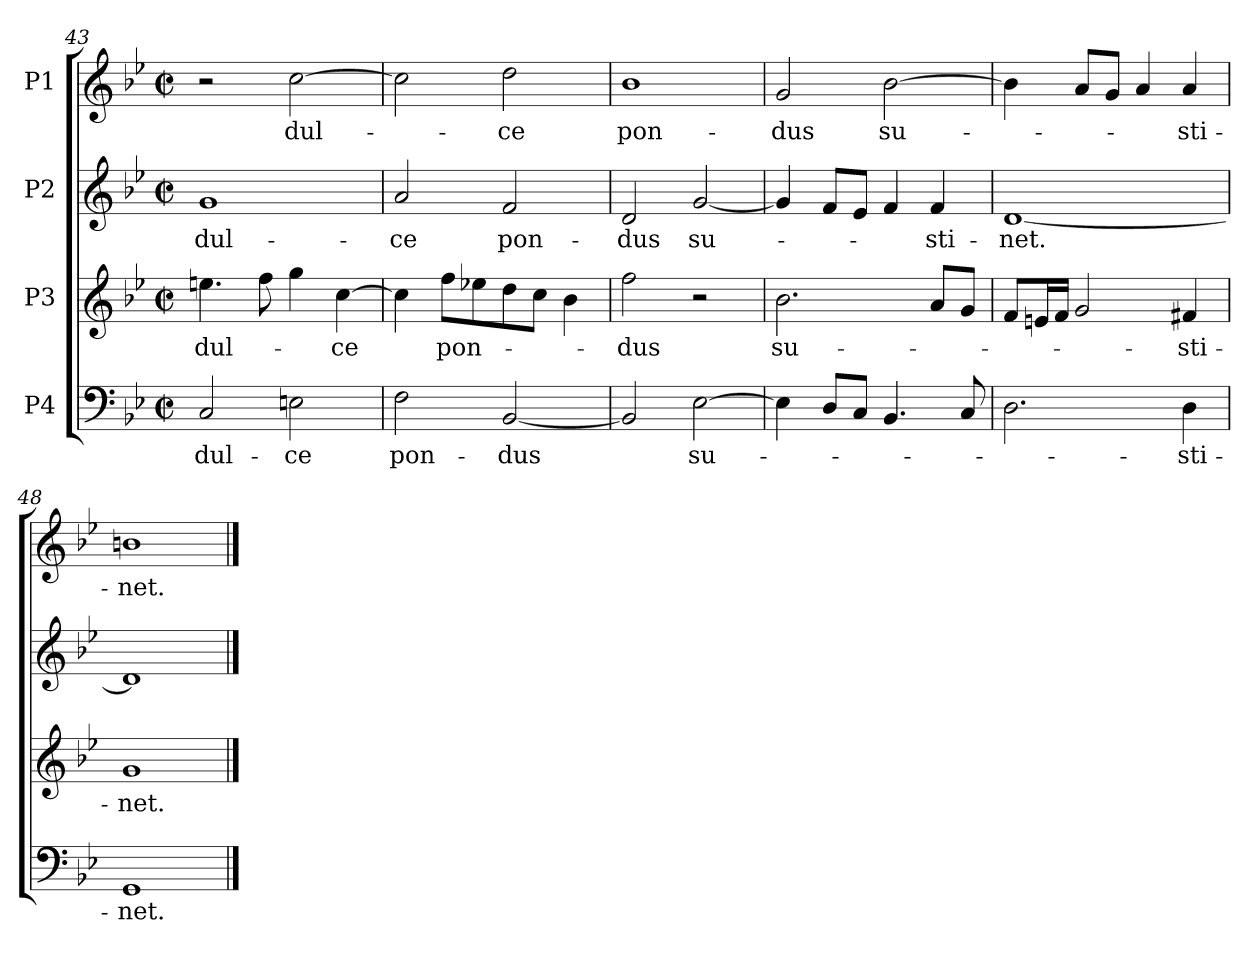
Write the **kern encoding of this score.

**kern	**text	**kern	**text	**kern	**text	**kern	**text
*part4	*part4	*part3	*part3	*part2	*part2	*part1	*part1
*staff4	*staff4	*staff3	*staff3	*staff2	*staff2	*staff1	*staff1
*I"P4	*	*I"P3	*	*I"P2	*	*I"P1	*
!!LO:LB:g=z
*clefF4	*	*clefG2	*	*clefG2	*	*clefG2	*
*k[b-e-]	*	*k[b-e-]	*	*k[b-e-]	*	*k[b-e-]	*
*B-:	*	*B-:	*	*B-:	*	*B-:	*
*M2/2	*	*M2/2	*	*M2/2	*	*M2/2	*
*met(c|)	*	*met(c|)	*	*met(c|)	*	*met(c|)	*
=43	=43	=43	=43	=43	=43	=43	=43
!	!LO:LY:b:color=#000000	!	!	!	!	!	!
!	!	!	!LO:LY:b:color=#000000	!	!	!	!
!	!	!	!	!	!LO:LY:b:color=#000000	!	!
2Ci/	dul-	4.eeni\	dul-	1gi	dul-	2r	.
.	.	8ffi\	.	.	.	.	.
!	!LO:LY:b:color=#000000	!	!	!	!	!	!
!	!	!	!	!	!	!	!LO:LY:b:color=#000000
2Eni\	-ce	4ggi\	.	.	.	[>2cci\	dul-
!	!	!	!LO:LY:b:color=#000000	!	!	!	!
.	.	[>4cci\	-ce	.	.	.	.
=44	=44	=44	=44	=44	=44	=44	=44
!	!LO:LY:b:color=#000000	!	!	!	!	!	!
!	!	!	!	!	!LO:LY:b:color=#000000	!	!
2Fi\	pon-	4cci\]	.	2ai/	-ce	2cci\]	.
!	!	!	!LO:LY:b:color=#000000	!	!	!	!
.	.	8ffi\L	pon-	.	.	.	.
.	.	8ee-Xi\	.	.	.	.	.
!	!LO:LY:b:color=#000000	!	!	!	!	!	!
!	!	!	!	!	!LO:LY:b:color=#000000	!	!
!	!	!	!	!	!	!	!LO:LY:b:color=#000000
[<2BB-i/	-dus	8ddi\	.	2fi/	pon-	2ddi\	-ce
.	.	8cci\J	.	.	.	.	.
.	.	4b-i\	.	.	.	.	.
=45	=45	=45	=45	=45	=45	=45	=45
!	!	!	!LO:LY:b:color=#000000	!	!	!	!
!	!	!	!	!	!LO:LY:b:color=#000000	!	!
!	!	!	!	!	!	!	!LO:LY:b:color=#000000
2BB-i/]	.	2ffi\	-dus	2di/	-dus	1b-i	pon-
!	!LO:LY:b:color=#000000	!	!	!	!	!	!
!	!	!	!	!	!LO:LY:b:color=#000000	!	!
[>2E-i\	su-	2r	.	[<2gi/	su-	.	.
=46	=46	=46	=46	=46	=46	=46	=46
!	!	!	!LO:LY:b:color=#000000	!	!	!	!
!	!	!	!	!	!	!	!LO:LY:b:color=#000000
4E-i\]	.	2.b-i\	su-	4gi/]	.	2gi/	-dus
8Di/L	.	.	.	8fi/L	.	.	.
8Ci/J	.	.	.	8e-i/J	.	.	.
!	!	!	!	!	!	!	!LO:LY:b:color=#000000
4.BB-i/	.	.	.	4fi/	.	[>2b-i\	su-
!	!	!	!	!	!LO:LY:b:color=#000000	!	!
.	.	8ai/L	.	4fi/	-sti-	.	.
8Ci/	.	8gi/J	.	.	.	.	.
=47	=47	=47	=47	=47	=47	=47	=47
!	!	!	!	!	!LO:LY:b:color=#000000	!	!
2.Di\	.	8fi/L	.	[<1di	-net.	4b-i\]	.
.	.	16eni/L	.	.	.	.	.
.	.	16fi/JJ	.	.	.	.	.
.	.	2gi/	.	.	.	8ai/L	.
.	.	.	.	.	.	8gi/J	.
.	.	.	.	.	.	4ai/	.
!	!LO:LY:b:color=#000000	!	!	!	!	!	!
!	!	!	!LO:LY:b:color=#000000	!	!	!	!
!	!	!	!	!	!	!	!LO:LY:b:color=#000000
4Di\	-sti-	4f#Xi/	-sti-	.	.	4ai/	-sti-
=48	=48	=48	=48	=48	=48	=48	=48
!	!LO:LY:b:color=#000000	!	!	!	!	!	!
!	!	!	!LO:LY:b:color=#000000	!	!	!	!
!	!	!	!	!	!	!	!LO:LY:b:color=#000000
1GGi	-net.	1gi	-net.	1di]	.	1bni	-net.
==	==	==	==	==	==	==	==
*-	*-	*-	*-	*-	*-	*-	*-
